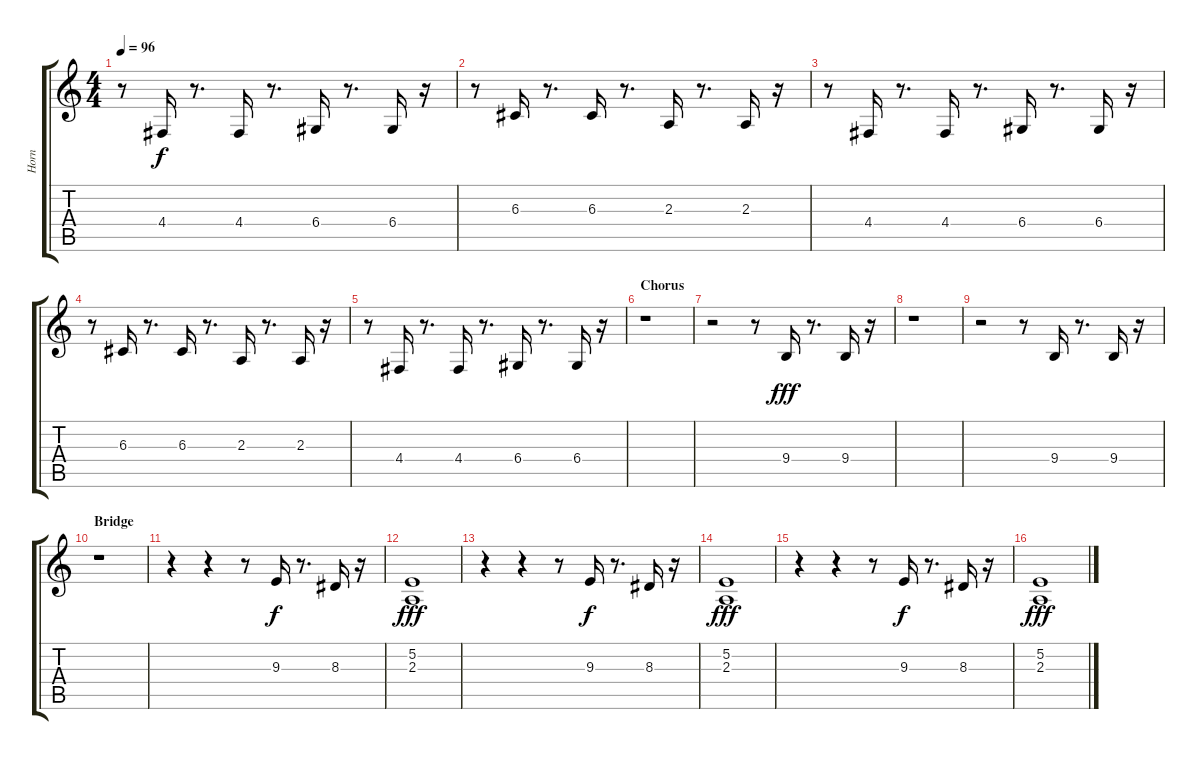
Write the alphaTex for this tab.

\track ("Horn" "Horn") {instrument trumpet}
\staff {score tabs}
\tuning (E4 B3 G3 D3 A2 E2) {hide}
\ts (4 4)
\tempo 96
\clef g2
\ks c
r.8{dy f} 4.4.16 r.8{d} 4.4.16 r.8{d} 6.4.16 r.8{d} 6.4.16 r.16 |
r.8 6.3.16 r.8{d} 6.3.16 r.8{d} 2.3.16 r.8{d} 2.3.16 r.16 |
r.8 4.4.16 r.8{d} 4.4.16 r.8{d} 6.4.16 r.8{d} 6.4.16 r.16 |
r.8 6.3.16 r.8{d} 6.3.16 r.8{d} 2.3.16 r.8{d} 2.3.16 r.16 |
r.8 4.4.16 r.8{d} 4.4.16 r.8{d} 6.4.16 r.8{d} 6.4.16 r.16 |
\section ("" "Chorus")
r.1 |
r.2 r.8 9.4.16{dy fff} r.8{d} 9.4.16 r.16 |
r.1 |
r.2 r.8 9.4.16 r.8{d} 9.4.16 r.16 |
\section ("" "Bridge")
r.1 |
r.4 r.4 r.8 9.3.16{dy f} r.8{d} 8.3.16 r.16{volume 8} |
(5.2 2.3).1{dy fff volume 12} |
r.4 r.4 r.8 9.3.16{dy f} r.8{d} 8.3.16 r.16{volume 8} |
(5.2 2.3).1{dy fff volume 12} |
r.4 r.4 r.8 9.3.16{dy f} r.8{d} 8.3.16 r.16{volume 8} |
(5.2 2.3).1{dy fff volume 12}
